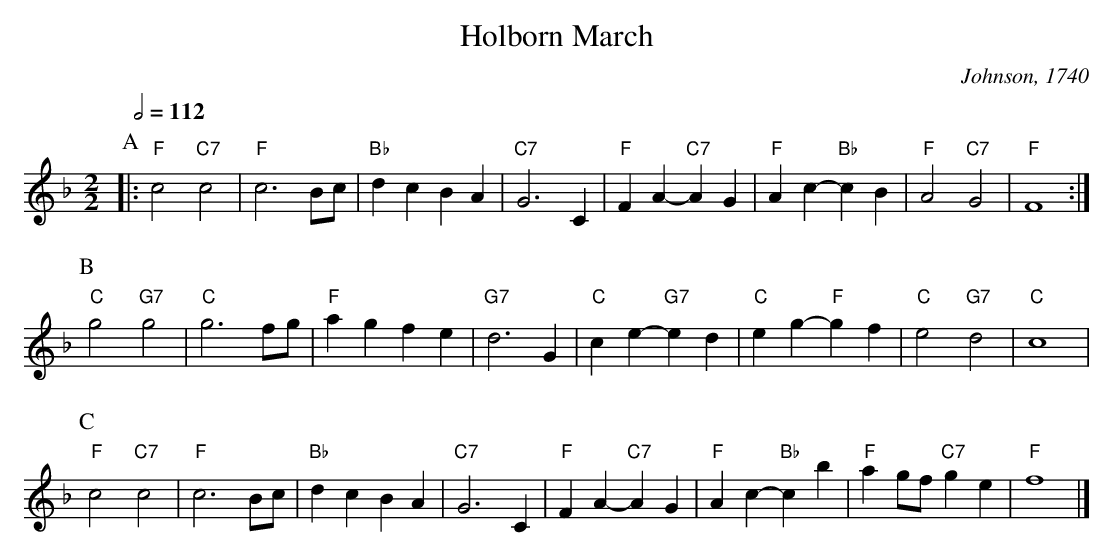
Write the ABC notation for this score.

X:1
T:Holborn March
C:Johnson, 1740
M:2/2
Q:1/2=112
L:1/4
K:F
P:A
|: "F"c2 "C7"c2 | "F"c3 B/c/ | "Bb"dc BA | "C7"G3 C | "F"FA- "C7"AG | "F"Ac- "Bb"cB | "F"A2 "C7"G2 | "F"F4 :|
P:B
"C"g2 "G7"g2 | "C"g3 f/g/ | "F"ag fe | "G7"d3 G | "C"ce- "G7"ed | "C"eg- "F"gf | "C"e2 "G7"d2 | "C"c4 |
P:C
"F"c2 "C7"c2 | "F"c3 B/c/ | "Bb"dc BA | "C7"G3 C | "F"FA- "C7"AG | "F"Ac- "Bb"cb | "F"ag/f/ "C7"ge | "F"f4 |]
